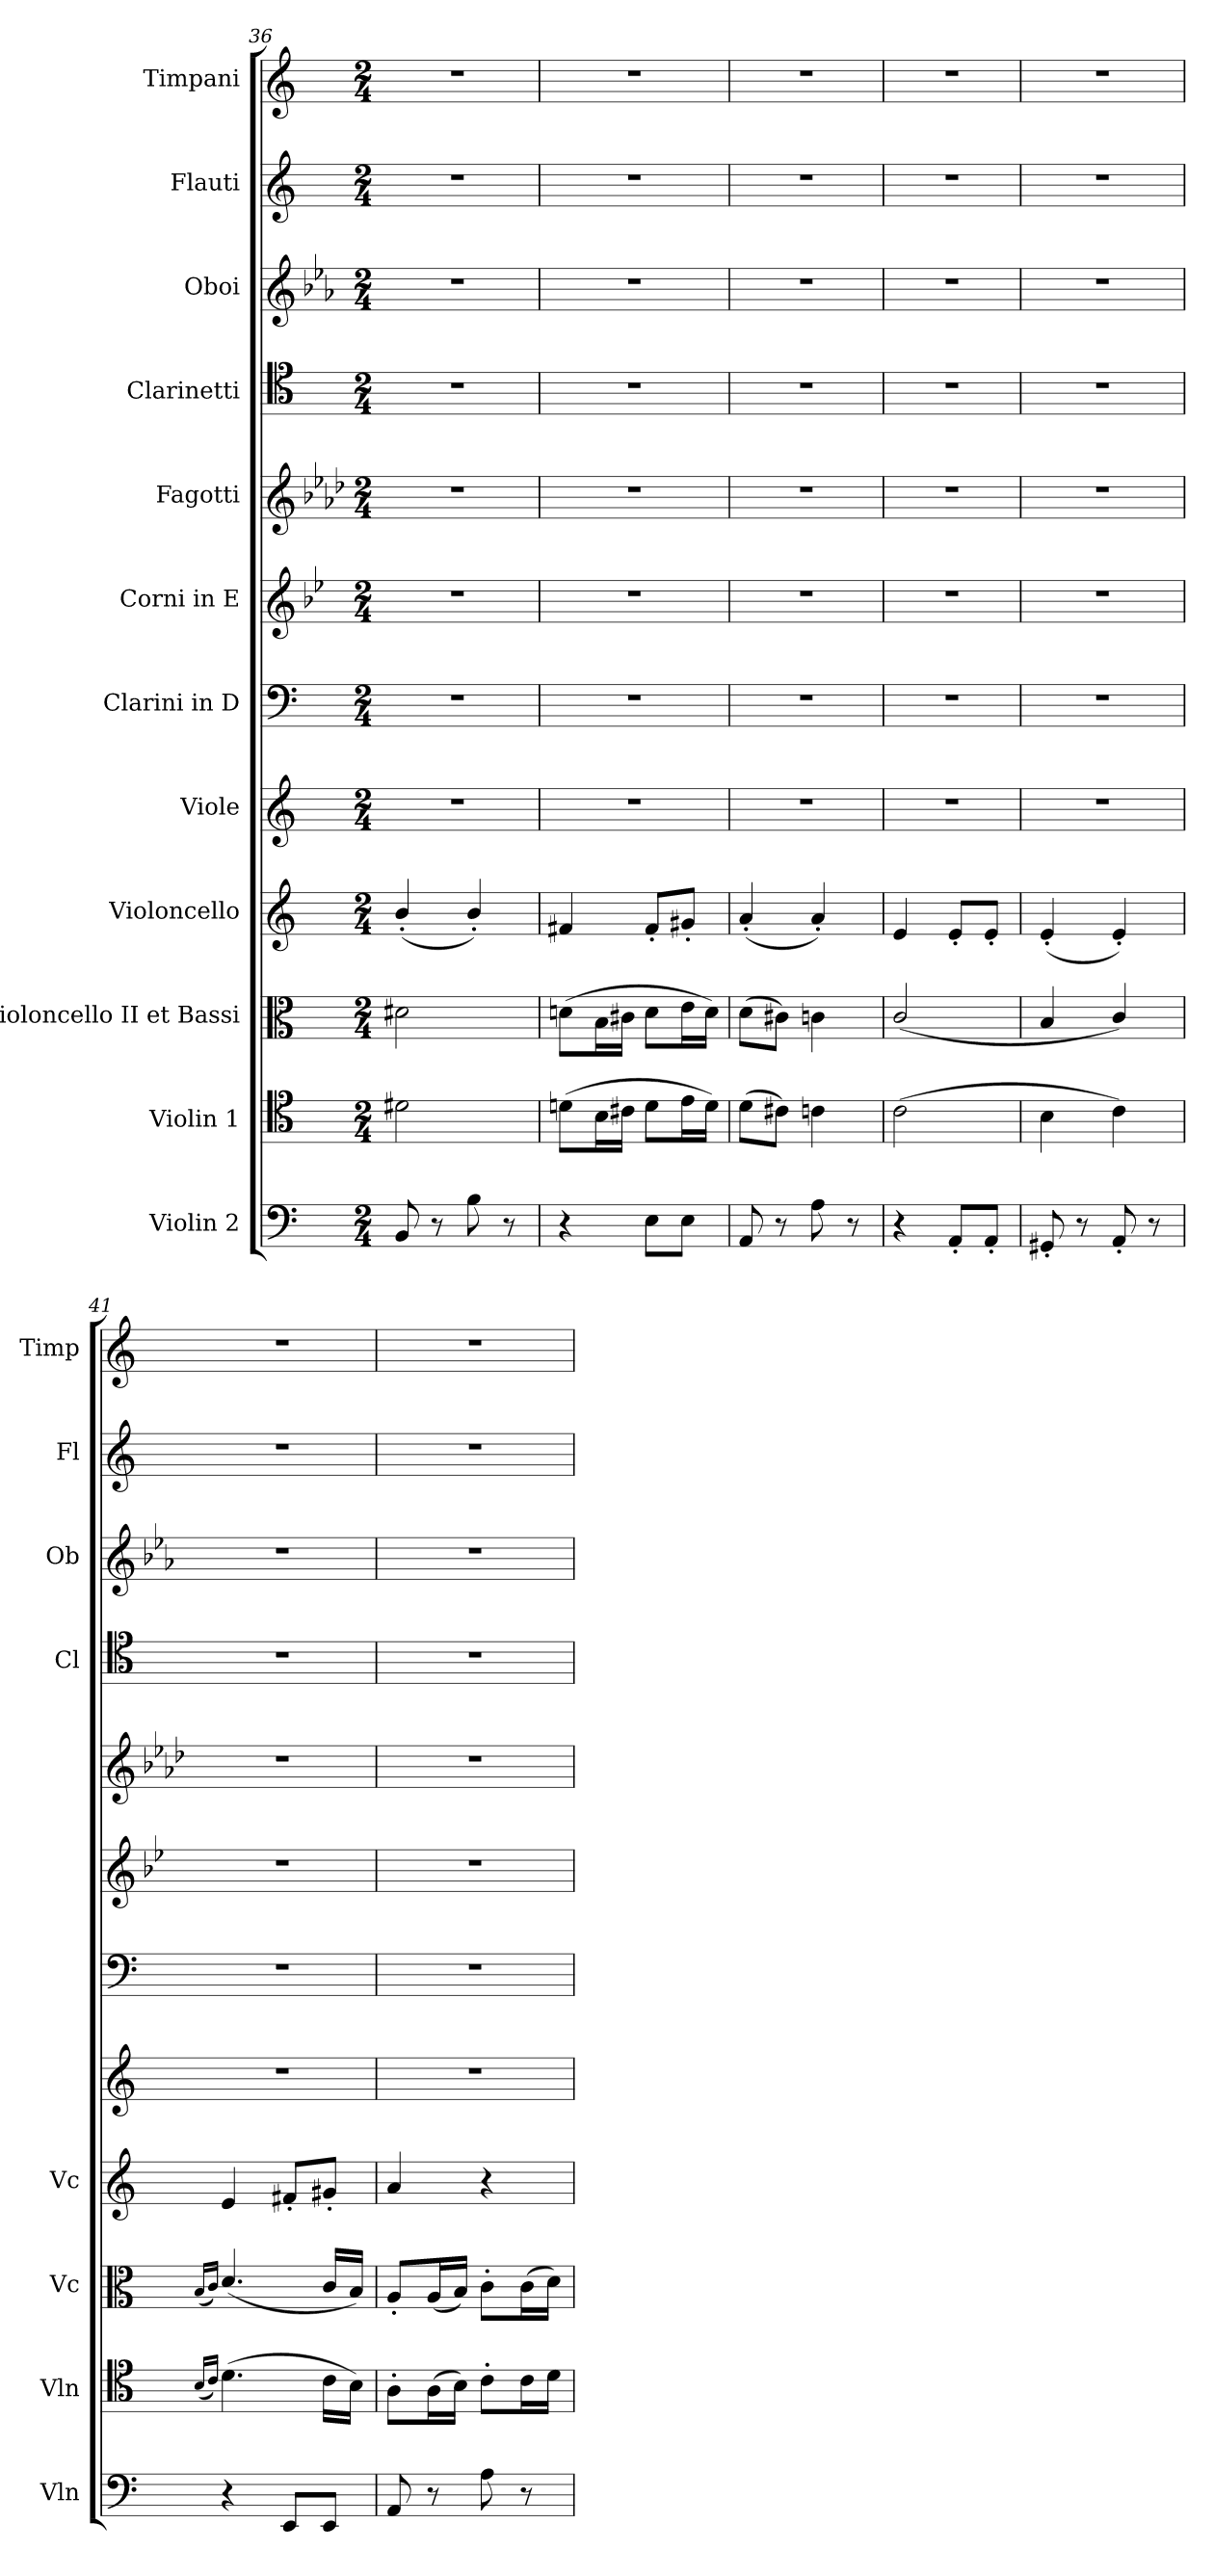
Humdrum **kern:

**kern	**kern	**kern	**kern	**kern	**kern	**kern	**kern	**kern	**kern	**kern	**kern
*part12	*part11	*part10	*part9	*part8	*part7	*part6	*part5	*part4	*part3	*part2	*part1
*staff12	*staff11	*staff10	*staff9	*staff8	*staff7	*staff6	*staff5	*staff4	*staff3	*staff2	*staff1
*I"Violin 2	*I"Violin 1	*I"Violoncello II et Bassi	*I"Violoncello	*I"Viole	*I"Clarini in D	*I"Corni in E	*I"Fagotti	*I"Clarinetti	*I"Oboi	*I"Flauti	*I"Timpani
*I'Vln	*I'Vln	*I'Vc	*I'Vc	*	*	*	*	*I'Cl	*I'Ob	*I'Fl	*I'Timp
*clefF4	*clefC4	*clefC3	*clefG2	*clefG2	*clefF4	*clefG2	*clefG2	*clefC4	*clefG2	*clefG2	*clefG2
*	*	*	*	*	*	*ITrd-1c-2	*ITrd5c8	*	*ITrd2c3	*	*
*k[]	*k[]	*k[]	*k[]	*k[]	*k[]	*k[]	*k[]	*k[]	*k[]	*k[]	*k[]
*M2/4	*M2/4	*M2/4	*M2/4	*M2/4	*M2/4	*M2/4	*M2/4	*M2/4	*M2/4	*M2/4	*M2/4
=36	=36	=36	=36	=36	=36	=36	=36	=36	=36	=36	=36
8BB/	2d#X\	2d#X\	(<4b'/	2r	2r	2r	2r	2r	2r	2r	2r
8r	.	.	.	.	.	.	.	.	.	.	.
8B\	.	.	4b'/)	.	.	.	.	.	.	.	.
8r	.	.	.	.	.	.	.	.	.	.	.
=37	=37	=37	=37	=37	=37	=37	=37	=37	=37	=37	=37
4r	(>8dn\L	(>8dn\L	4f#X/	2r	2r	2r	2r	2r	2r	2r	2r
.	16B\L	16B\L	.	.	.	.	.	.	.	.	.
.	16c#X\JJ	16c#X\JJ	.	.	.	.	.	.	.	.	.
8E\L	8d\L	8d\L	8f#'/L	.	.	.	.	.	.	.	.
8E\J	16e\L	16e\L	8g#X'/J	.	.	.	.	.	.	.	.
.	16d\JJ)	16d\JJ)	.	.	.	.	.	.	.	.	.
=38	=38	=38	=38	=38	=38	=38	=38	=38	=38	=38	=38
8AA/	(>8d\L	(>8d\L	(<4a'/	2r	2r	2r	2r	2r	2r	2r	2r
8r	8c#X\J)	8c#X\J)	.	.	.	.	.	.	.	.	.
8A\	4cn\	4cn\	4a'/)	.	.	.	.	.	.	.	.
8r	.	.	.	.	.	.	.	.	.	.	.
!!LO:PB:g=z
=39	=39	=39	=39	=39	=39	=39	=39	=39	=39	=39	=39
4r	(>2c\	(<2c/	4e/	2r	2r	2r	2r	2r	2r	2r	2r
8AA'/L	.	.	8e'/L	.	.	.	.	.	.	.	.
8AA'/J	.	.	8e'/J	.	.	.	.	.	.	.	.
=40	=40	=40	=40	=40	=40	=40	=40	=40	=40	=40	=40
8GG#X'/	4B\	4B/	(<4e'/	2r	2r	2r	2r	2r	2r	2r	2r
8r	.	.	.	.	.	.	.	.	.	.	.
8AA'/	4c\)	4c/)	4e'/)	.	.	.	.	.	.	.	.
8r	.	.	.	.	.	.	.	.	.	.	.
=41	=41	=41	=41	=41	=41	=41	=41	=41	=41	=41	=41
.	(<16qqB/LL	(<16qqB/LL	.	.	.	.	.	.	.	.	.
.	16qqc/JJ)	16qqc/JJ)	.	.	.	.	.	.	.	.	.
4r	(>4.d\	(<4.d/	4e/	2r	2r	2r	2r	2r	2r	2r	2r
8EE/L	.	.	8f#X'/L	.	.	.	.	.	.	.	.
8EE/J	16c\LL	16c/LL	8g#X'/J	.	.	.	.	.	.	.	.
.	16B\JJ)	16B/JJ)	.	.	.	.	.	.	.	.	.
=42	=42	=42	=42	=42	=42	=42	=42	=42	=42	=42	=42
8AA/	8A'\L	8A'/L	4a/	2r	2r	2r	2r	2r	2r	2r	2r
8r	(>16A\L	(<16A/L	.	.	.	.	.	.	.	.	.
.	16B\JJ)	16B/JJ)	.	.	.	.	.	.	.	.	.
8A\	8c'\L	8c'\L	4r	.	.	.	.	.	.	.	.
8r	16c\L	(>16c\L	.	.	.	.	.	.	.	.	.
.	16d\JJ	16d\JJ)	.	.	.	.	.	.	.	.	.
=	=	=	=	=	=	=	=	=	=	=	=
*-	*-	*-	*-	*-	*-	*-	*-	*-	*-	*-	*-
